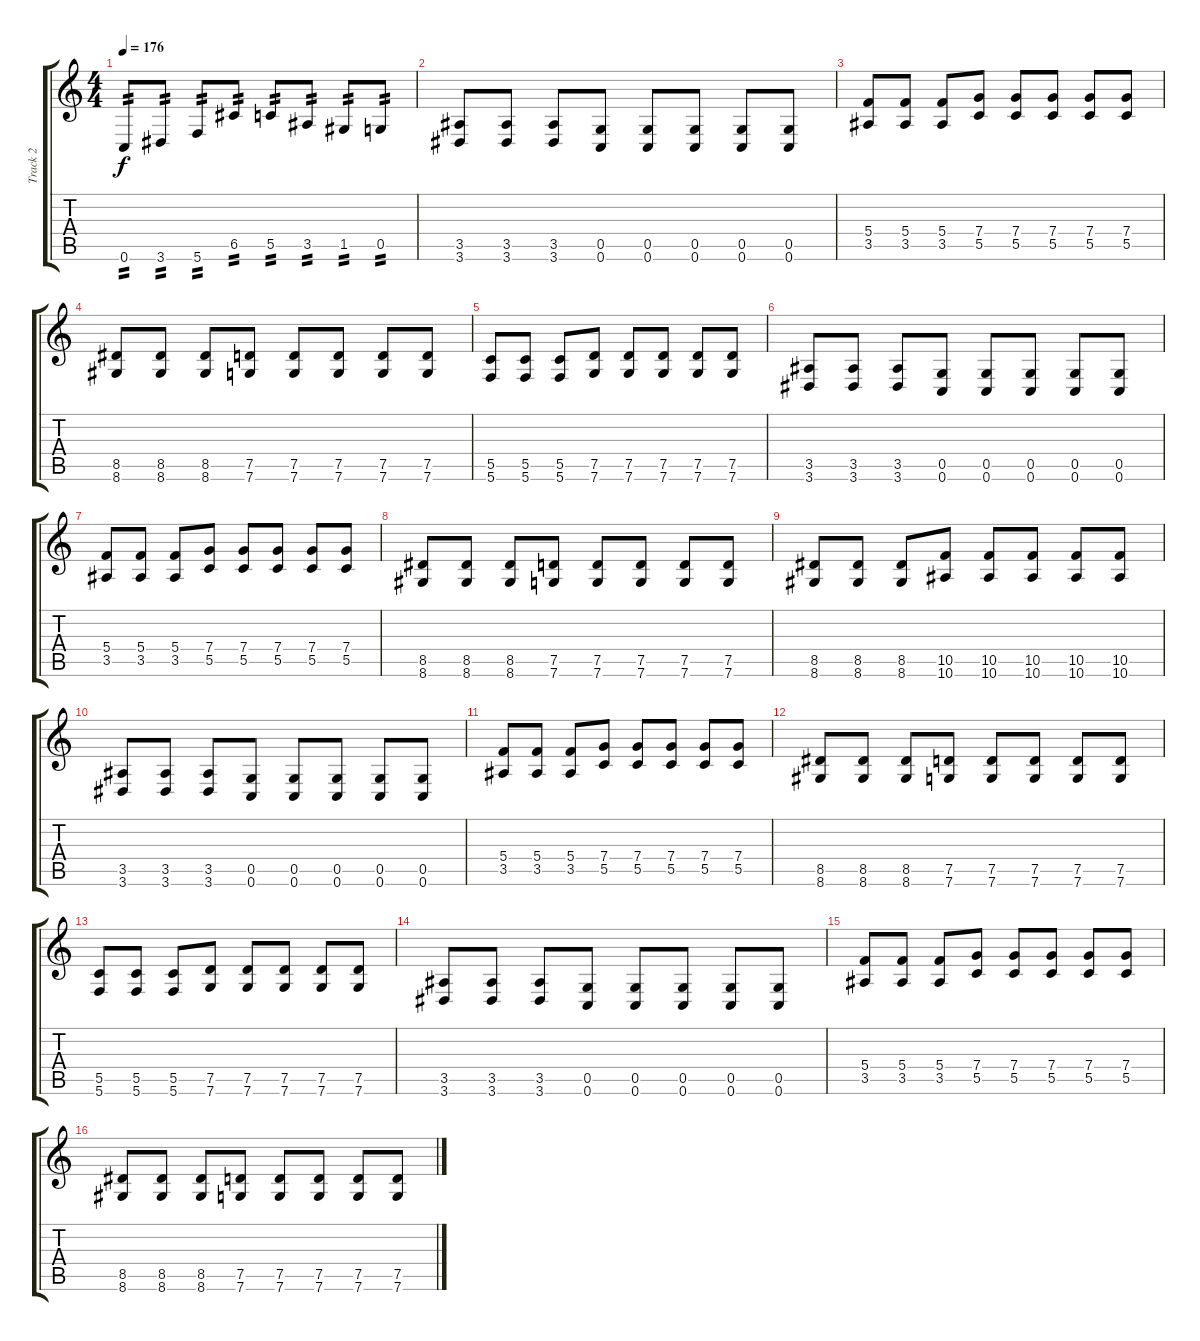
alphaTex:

\track ("Track 2" "Track 2") {instrument distortionguitar}
\staff {score tabs}
\tuning (D4 A3 F3 C3 G2 C2) {hide}
\ts (4 4)
\tempo 176
\clef g2
\ks c
0.6.8{tp 2 dy f} 3.6.8{tp 2} 5.6.8{tp 2} 6.5.8{tp 2} 5.5.8{tp 2} 3.5.8{tp 2} 1.5.8{tp 2} 0.5.8{tp 2} |
(3.5 3.6).8 (3.5 3.6).8 (3.5 3.6).8 (0.5 0.6).8 (0.5 0.6).8 (0.5 0.6).8 (0.5 0.6).8 (0.5 0.6).8 |
(5.4 3.5).8 (5.4 3.5).8 (5.4 3.5).8 (7.4 5.5).8 (7.4 5.5).8 (7.4 5.5).8 (7.4 5.5).8 (7.4 5.5).8 |
(8.5 8.6).8 (8.5 8.6).8 (8.5 8.6).8 (7.5 7.6).8 (7.5 7.6).8 (7.5 7.6).8 (7.5 7.6).8 (7.5 7.6).8 |
(5.5 5.6).8 (5.5 5.6).8 (5.5 5.6).8 (7.5 7.6).8 (7.5 7.6).8 (7.5 7.6).8 (7.5 7.6).8 (7.5 7.6).8 |
(3.5 3.6).8 (3.5 3.6).8 (3.5 3.6).8 (0.5 0.6).8 (0.5 0.6).8 (0.5 0.6).8 (0.5 0.6).8 (0.5 0.6).8 |
(5.4 3.5).8 (5.4 3.5).8 (5.4 3.5).8 (7.4 5.5).8 (7.4 5.5).8 (7.4 5.5).8 (7.4 5.5).8 (7.4 5.5).8 |
(8.5 8.6).8 (8.5 8.6).8 (8.5 8.6).8 (7.5 7.6).8 (7.5 7.6).8 (7.5 7.6).8 (7.5 7.6).8 (7.5 7.6).8 |
(8.5 8.6).8 (8.5 8.6).8 (8.5 8.6).8 (10.5 10.6).8 (10.5 10.6).8 (10.5 10.6).8 (10.5 10.6).8 (10.5 10.6).8 |
(3.5 3.6).8 (3.5 3.6).8 (3.5 3.6).8 (0.5 0.6).8 (0.5 0.6).8 (0.5 0.6).8 (0.5 0.6).8 (0.5 0.6).8 |
(5.4 3.5).8 (5.4 3.5).8 (5.4 3.5).8 (7.4 5.5).8 (7.4 5.5).8 (7.4 5.5).8 (7.4 5.5).8 (7.4 5.5).8 |
(8.5 8.6).8 (8.5 8.6).8 (8.5 8.6).8 (7.5 7.6).8 (7.5 7.6).8 (7.5 7.6).8 (7.5 7.6).8 (7.5 7.6).8 |
(5.5 5.6).8 (5.5 5.6).8 (5.5 5.6).8 (7.5 7.6).8 (7.5 7.6).8 (7.5 7.6).8 (7.5 7.6).8 (7.5 7.6).8 |
(3.5 3.6).8 (3.5 3.6).8 (3.5 3.6).8 (0.5 0.6).8 (0.5 0.6).8 (0.5 0.6).8 (0.5 0.6).8 (0.5 0.6).8 |
(5.4 3.5).8 (5.4 3.5).8 (5.4 3.5).8 (7.4 5.5).8 (7.4 5.5).8 (7.4 5.5).8 (7.4 5.5).8 (7.4 5.5).8 |
(8.5 8.6).8 (8.5 8.6).8 (8.5 8.6).8 (7.5 7.6).8 (7.5 7.6).8 (7.5 7.6).8 (7.5 7.6).8 (7.5 7.6).8
